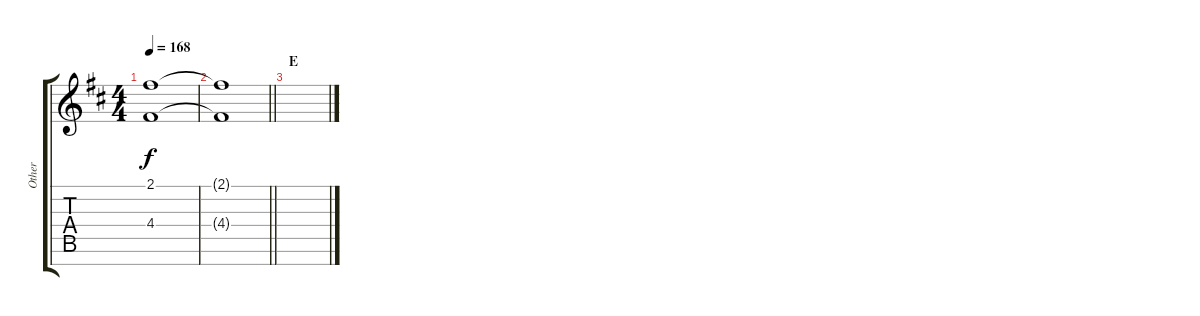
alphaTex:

\track ("Other" "Other") {instrument lead2sawtooth}
\staff {score tabs}
\tuning (E5 B4 G4 D4 A3 E3 B2) {hide}
\ts (4 4)
\tempo 168
\clef g2
\ks d
(2.1 4.4).1{dy f} |
\barLineRight lightlight
(2.1{t} 4.4{t}).1 |
\section ("" "E")
